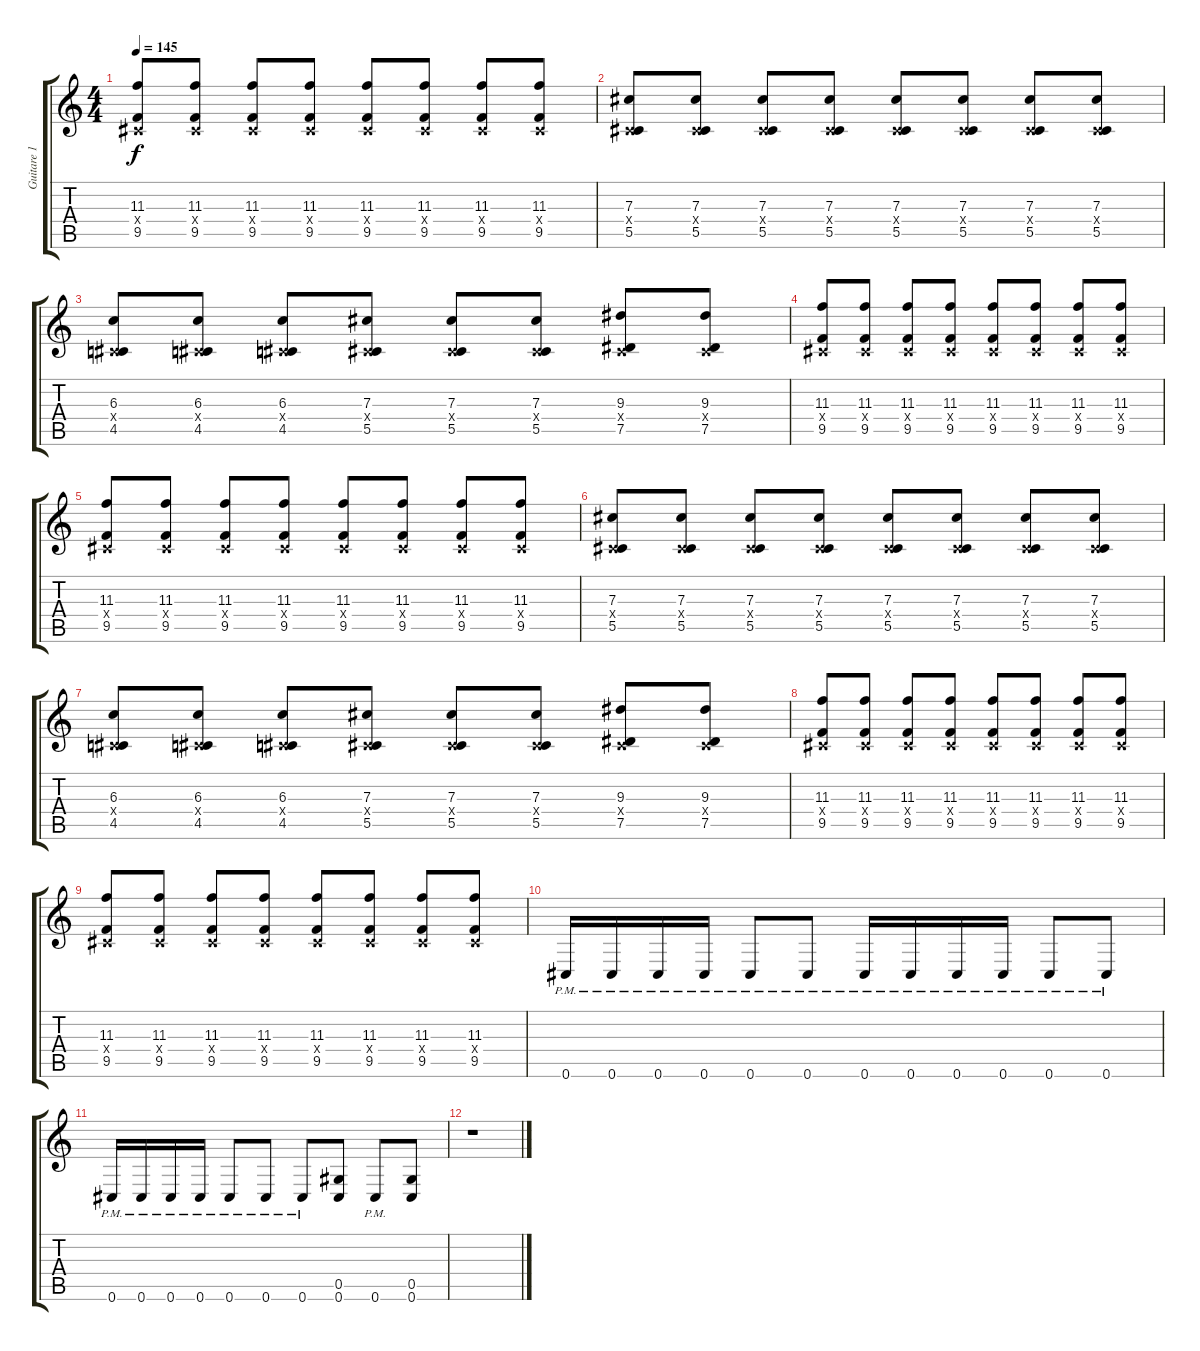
\track ("Guitare 1" "Guitare 1") {instrument distortionguitar}
\staff {score tabs}
\tuning (Eb4 Bb3 Gb3 Db3 Ab2 Db2) {hide}
\ts (4 4)
\tempo 145
\clef g2
\ks c
(11.3 0.4{x} 9.5).8{dy f} (11.3 0.4{x} 9.5).8 (11.3 0.4{x} 9.5).8 (11.3 0.4{x} 9.5).8 (11.3 0.4{x} 9.5).8 (11.3 0.4{x} 9.5).8 (11.3 0.4{x} 9.5).8 (11.3 0.4{x} 9.5).8 |
(7.3 0.4{x} 5.5).8 (7.3 0.4{x} 5.5).8 (7.3 0.4{x} 5.5).8 (7.3 0.4{x} 5.5).8 (7.3 0.4{x} 5.5).8 (7.3 0.4{x} 5.5).8 (7.3 0.4{x} 5.5).8 (7.3 0.4{x} 5.5).8 |
(6.3 0.4{x} 4.5).8 (6.3 0.4{x} 4.5).8 (6.3 0.4{x} 4.5).8 (7.3 0.4{x} 5.5).8 (7.3 0.4{x} 5.5).8 (7.3 0.4{x} 5.5).8 (9.3 0.4{x} 7.5).8 (9.3 0.4{x} 7.5).8 |
(11.3 0.4{x} 9.5).8 (11.3 0.4{x} 9.5).8 (11.3 0.4{x} 9.5).8 (11.3 0.4{x} 9.5).8 (11.3 0.4{x} 9.5).8 (11.3 0.4{x} 9.5).8 (11.3 0.4{x} 9.5).8 (11.3 0.4{x} 9.5).8 |
(11.3 0.4{x} 9.5).8 (11.3 0.4{x} 9.5).8 (11.3 0.4{x} 9.5).8 (11.3 0.4{x} 9.5).8 (11.3 0.4{x} 9.5).8 (11.3 0.4{x} 9.5).8 (11.3 0.4{x} 9.5).8 (11.3 0.4{x} 9.5).8 |
(7.3 0.4{x} 5.5).8 (7.3 0.4{x} 5.5).8 (7.3 0.4{x} 5.5).8 (7.3 0.4{x} 5.5).8 (7.3 0.4{x} 5.5).8 (7.3 0.4{x} 5.5).8 (7.3 0.4{x} 5.5).8 (7.3 0.4{x} 5.5).8 |
(6.3 0.4{x} 4.5).8 (6.3 0.4{x} 4.5).8 (6.3 0.4{x} 4.5).8 (7.3 0.4{x} 5.5).8 (7.3 0.4{x} 5.5).8 (7.3 0.4{x} 5.5).8 (9.3 0.4{x} 7.5).8 (9.3 0.4{x} 7.5).8 |
(11.3 0.4{x} 9.5).8 (11.3 0.4{x} 9.5).8 (11.3 0.4{x} 9.5).8 (11.3 0.4{x} 9.5).8 (11.3 0.4{x} 9.5).8 (11.3 0.4{x} 9.5).8 (11.3 0.4{x} 9.5).8 (11.3 0.4{x} 9.5).8 |
(11.3 0.4{x} 9.5).8 (11.3 0.4{x} 9.5).8 (11.3 0.4{x} 9.5).8 (11.3 0.4{x} 9.5).8 (11.3 0.4{x} 9.5).8 (11.3 0.4{x} 9.5).8 (11.3 0.4{x} 9.5).8 (11.3 0.4{x} 9.5).8 |
0.6{pm}.16 0.6{pm}.16 0.6{pm}.16 0.6{pm}.16 0.6{pm}.8 0.6{pm}.8 0.6{pm}.16 0.6{pm}.16 0.6{pm}.16 0.6{pm}.16 0.6{pm}.8 0.6{pm}.8 |
0.6{pm}.16 0.6{pm}.16 0.6{pm}.16 0.6{pm}.16 0.6{pm}.8 0.6{pm}.8 0.6{pm}.8 (0.5 0.6).8 0.6{pm}.8 (0.5 0.6).8 |
r.1
